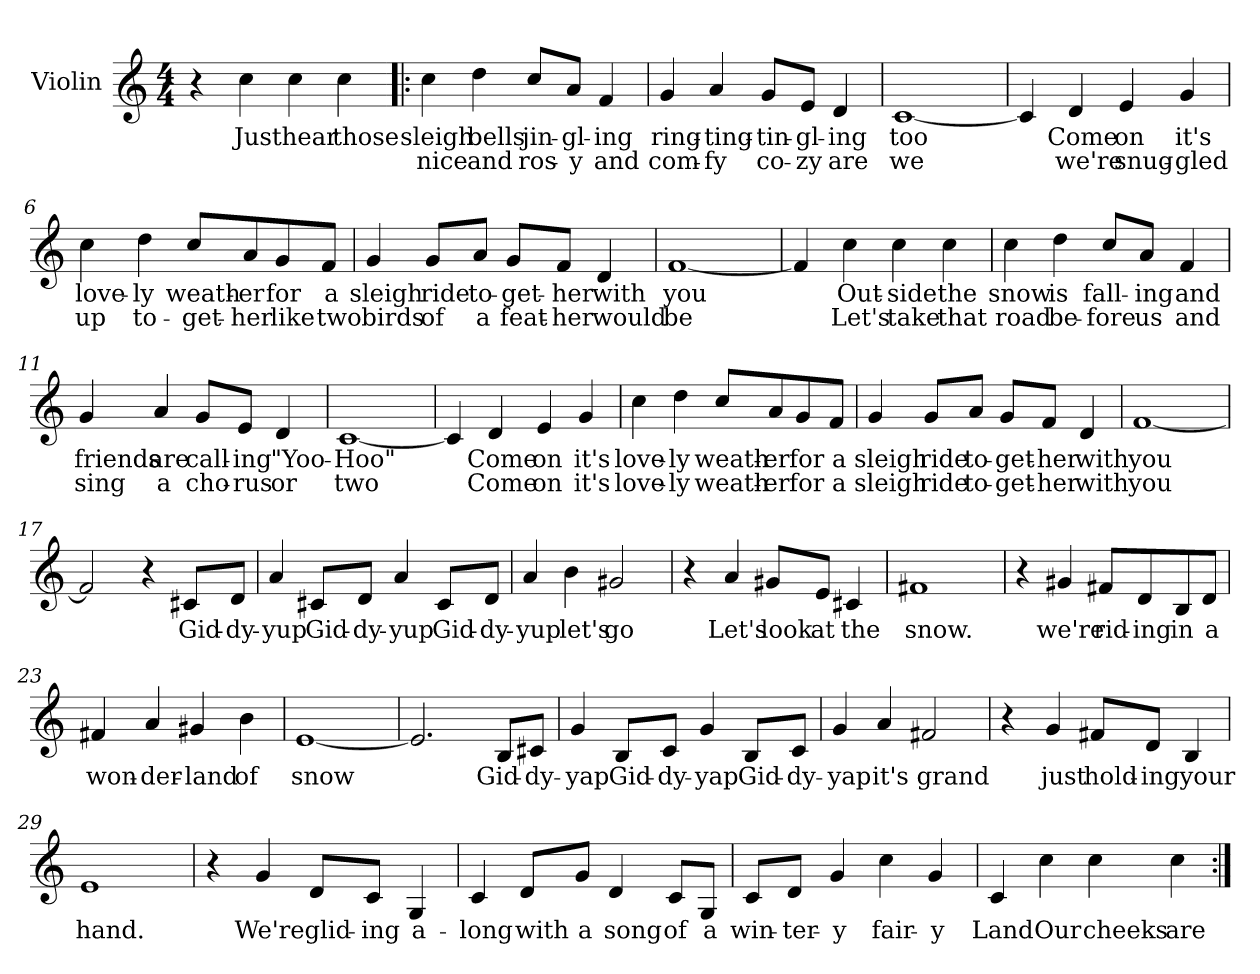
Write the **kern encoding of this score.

**kern	**text	**text
*part1	*part1	*part1
*staff1	*staff1	*staff1
*I"Violin	*	*
*I'Vln	*	*
*clefG2	*	*
*k[]	*	*
*C:	*	*
*M4/4	*	*
=1	=1	=1
4r	.	.
4cc\	Just	.
4cc\	hear	.
4cc\	those	.
=2!|:	=2!|:	=2!|:
4cc\	sleigh	nice
4dd\	bells	and
8cc/L	jin-	ros-
8a/J	-gl-	-y
4f/	-ing	and
=3	=3	=3
4g/	ring-	com-
4a/	ting-	-fy
8g/L	-tin-	co-
8e/J	gl-	zy
4d/	-ing	are
=4	=4	=4
[1c	too	we
=5	=5	=5
4c/]	.	.
4d/	Come	we're
4e/	on	snug-
4g/	it's	-gled
!!LO:LB:g=z
=6	=6	=6
4cc\	love-	up
4dd\	-ly	to-
8cc/L	weath-	-get-
8a/	-er	-her
8g/	for	like
8f/J	a	two
=7	=7	=7
4g/	sleigh	birds
8g/L	ride	of
8a/J	to-	a
8g/L	-get-	feat-
8f/J	-her	-her
4d/	with	would
=8	=8	=8
[1f	you	be
=9	=9	=9
4f/]	.	.
4cc\	Out-	Let's
4cc\	-side	take
4cc\	the	that
!!LO:LB:g=z
=10	=10	=10
4cc\	snow	road
4dd\	is	be-
8cc/L	fall-	-fore
8a/J	-ing	us
4f/	and	and
=11	=11	=11
4g/	friends	sing
4a/	are	a
8g/L	call-	cho-
8e/J	-ing	-rus
4d/	"Yoo-	or
=12	=12	=12
[1c	Hoo"	two
=13	=13	=13
4c/]	.	.
4d/	Come	Come
4e/	on	on
4g/	it's	it's
!!LO:LB:g=z
=14	=14	=14
4cc\	love-	love-
4dd\	-ly	-ly
8cc/L	weath-	weath-
8a/	-er	-er
8g/	for	for
8f/J	a	a
=15	=15	=15
4g/	sleigh	sleigh
8g/L	ride	ride
8a/J	to-	to-
8g/L	-get-	-get-
8f/J	-her	-her
4d/	with	with
=16	=16	=16
[1f	you	you
=17	=17	=17
2f/]	.	.
4r	.	.
8c#X/L	Gid-	.
8d/J	-dy-	.
!!LO:LB:g=z
=18	=18	=18
4a/	-yup	.
8c#X/L	Gid-	.
8d/J	-dy-	.
4a/	-yup	.
8c#/L	Gid-	.
8d/J	-dy-	.
=19	=19	=19
4a/	-yup	.
4b\	let's	.
2g#X/	go	.
=20	=20	=20
4r	.	.
4a/	Let's	.
8g#X/L	look	.
8e/J	at	.
4c#X/	the	.
=21	=21	=21
1f#X	snow.	.
!!LO:LB:g=z
=22	=22	=22
4r	.	.
4g#X/	we're	.
8f#X/L	rid-	.
8d/	-ing	.
8B/	in	.
8d/J	a	.
=23	=23	=23
4f#X/	won-	.
4a/	-der-	.
4g#X/	-land	.
4b\	of	.
=24	=24	=24
[1e	snow	.
=25	=25	=25
2.e/]	.	.
8B/L	Gid-	.
8c#X/J	-dy-	.
!!LO:LB:g=z
=26	=26	=26
4g/	-yap	.
8B/L	Gid-	.
8c/J	-dy-	.
4g/	-yap	.
8B/L	Gid-	.
8c/J	-dy-	.
=27	=27	=27
4g/	-yap	.
4a/	it's	.
2f#X/	grand	.
=28	=28	=28
4r	.	.
4g/	just	.
8f#X/L	hold-	.
8d/J	-ing	.
4B/	your	.
=29	=29	=29
1e	hand.	.
!!LO:LB:g=z
=30	=30	=30
4r	.	.
4g/	We're	.
8d/L	glid-	.
8c/J	-ing	.
4G/	a-	.
=31	=31	=31
4c/	-long	.
8d/L	with	.
8g/J	a	.
4d/	song	.
8c/L	of	.
8G/J	a	.
=32	=32	=32
8c/L	win-	.
8d/J	-ter-	.
4g/	-y	.
4cc\	fair-	.
4g/	-y	.
=33	=33	=33
4c/	Land	.
4cc\	Our	.
4cc\	cheeks	.
4cc\	are	.
=:|!	=:|!	=:|!
*-	*-	*-
